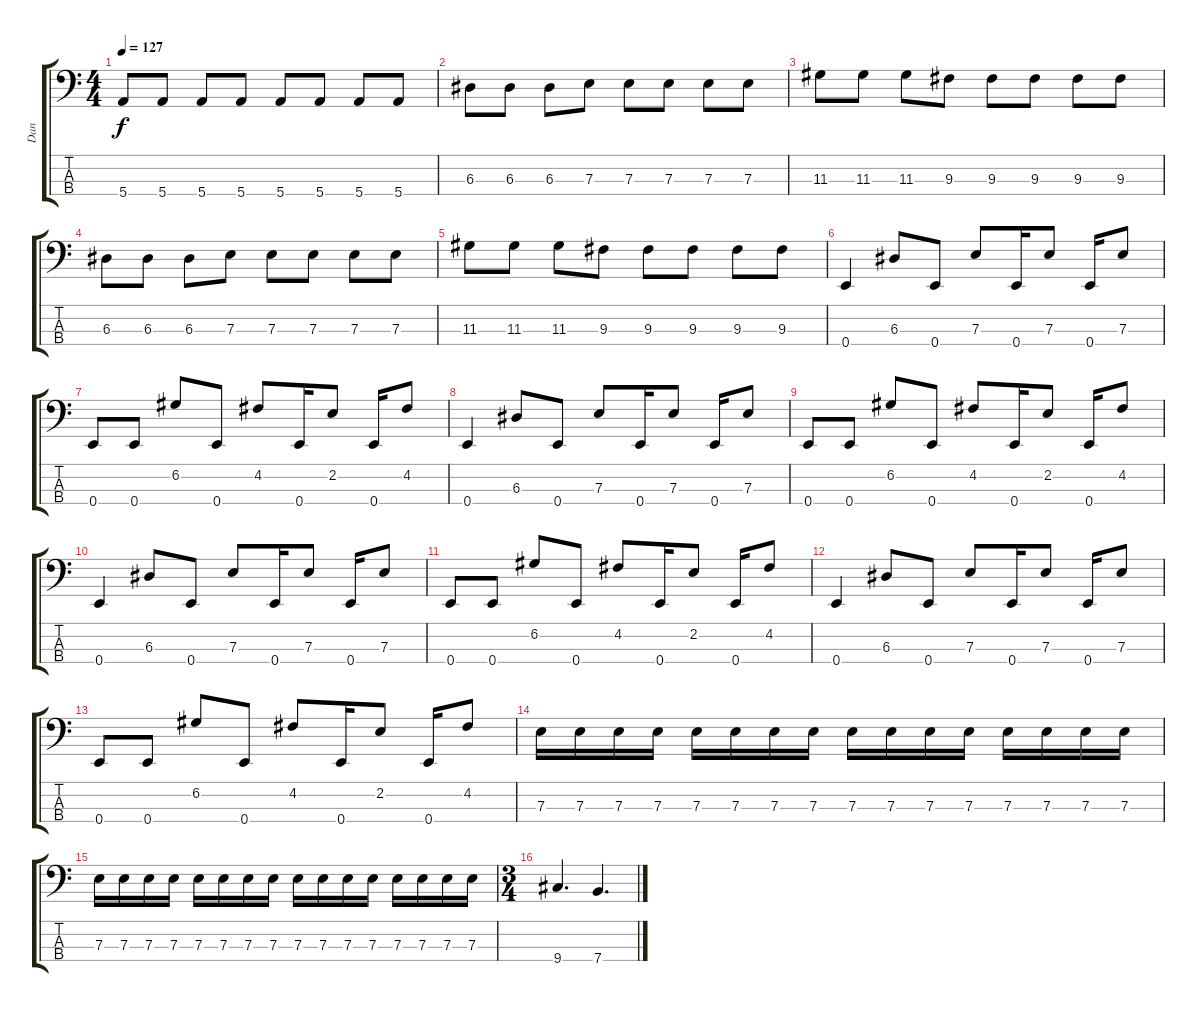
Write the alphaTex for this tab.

\track ("Dan" "Dan") {instrument electricbassfinger}
\staff {score tabs}
\tuning (G2 D2 A1 E1) {hide}
\ts (4 4)
\tempo 127
\clef f4
\ks c
5.4.8{dy f} 5.4.8 5.4.8 5.4.8 5.4.8 5.4.8 5.4.8 5.4.8 |
6.3.8 6.3.8 6.3.8 7.3.8 7.3.8 7.3.8 7.3.8 7.3.8 |
11.3.8 11.3.8 11.3.8 9.3.8 9.3.8 9.3.8 9.3.8 9.3.8 |
6.3.8 6.3.8 6.3.8 7.3.8 7.3.8 7.3.8 7.3.8 7.3.8 |
11.3.8 11.3.8 11.3.8 9.3.8 9.3.8 9.3.8 9.3.8 9.3.8 |
0.4.4 6.3.8 0.4.8 7.3.8 0.4.16 7.3.8 0.4.16 7.3.8 |
0.4.8 0.4.8 6.2.8 0.4.8 4.2.8 0.4.16 2.2.8 0.4.16 4.2.8 |
0.4.4 6.3.8 0.4.8 7.3.8 0.4.16 7.3.8 0.4.16 7.3.8 |
0.4.8 0.4.8 6.2.8 0.4.8 4.2.8 0.4.16 2.2.8 0.4.16 4.2.8 |
0.4.4 6.3.8 0.4.8 7.3.8 0.4.16 7.3.8 0.4.16 7.3.8 |
0.4.8 0.4.8 6.2.8 0.4.8 4.2.8 0.4.16 2.2.8 0.4.16 4.2.8 |
0.4.4 6.3.8 0.4.8 7.3.8 0.4.16 7.3.8 0.4.16 7.3.8 |
0.4.8 0.4.8 6.2.8 0.4.8 4.2.8 0.4.16 2.2.8 0.4.16 4.2.8 |
7.3.16 7.3.16 7.3.16 7.3.16 7.3.16 7.3.16 7.3.16 7.3.16 7.3.16 7.3.16 7.3.16 7.3.16 7.3.16 7.3.16 7.3.16 7.3.16 |
7.3.16 7.3.16 7.3.16 7.3.16 7.3.16 7.3.16 7.3.16 7.3.16 7.3.16 7.3.16 7.3.16 7.3.16 7.3.16 7.3.16 7.3.16 7.3.16 |
\ts (3 4)
9.4.4{d} 7.4.4{d}
